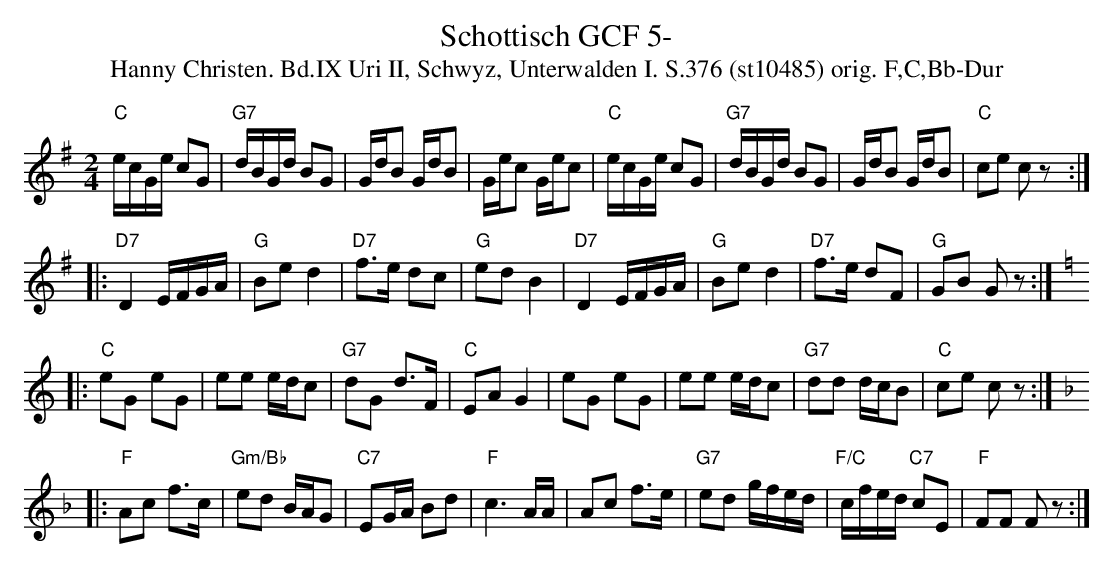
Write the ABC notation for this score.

X:1
T:Schottisch GCF 5-
T:Hanny Christen. Bd.IX Uri II, Schwyz, Unterwalden I. S.376 (st10485) orig. F,C,Bb-Dur
M:2/4
L:1/16
K:Gmaj
"C"ecGe c2G2 | "G7"dBGd B2G2 | GdB2 GdB2 | Gec2 Gec2 | "C"ecGe c2G2 | "G7"dBGd B2G2 | GdB2 GdB2 | "C"c2e2 c2 z2 :|
|: "D7"D4 EFGA | [L:1/8] "G"Be d2 | "D7"f>e dc | "G"ed B2 | "D7"D2 E/2F/2G/2A/2 | "G"Be d2 | "D7"f>e dF | "G"GB G z :|
K:Cmaj
|: "C"eG eG | ee e/2d/2c | "G7"dG d>F | "C"EA G2 | eG eG | ee e/2d/2c | "G7"dd d/2c/2B | "C"ce c z :|
K:Fmaj
|: "F"Ac f>c | "Gm/Bb"ed B/2A/2G | "C7"EG/2A/2 Bd | "F"c3 A/2A/2 | Ac f>e | "G7"ed [L:1/16] gfed | "F/C"cfed "C7"c2E2 | "F"F2F2 F2 z2 :|
